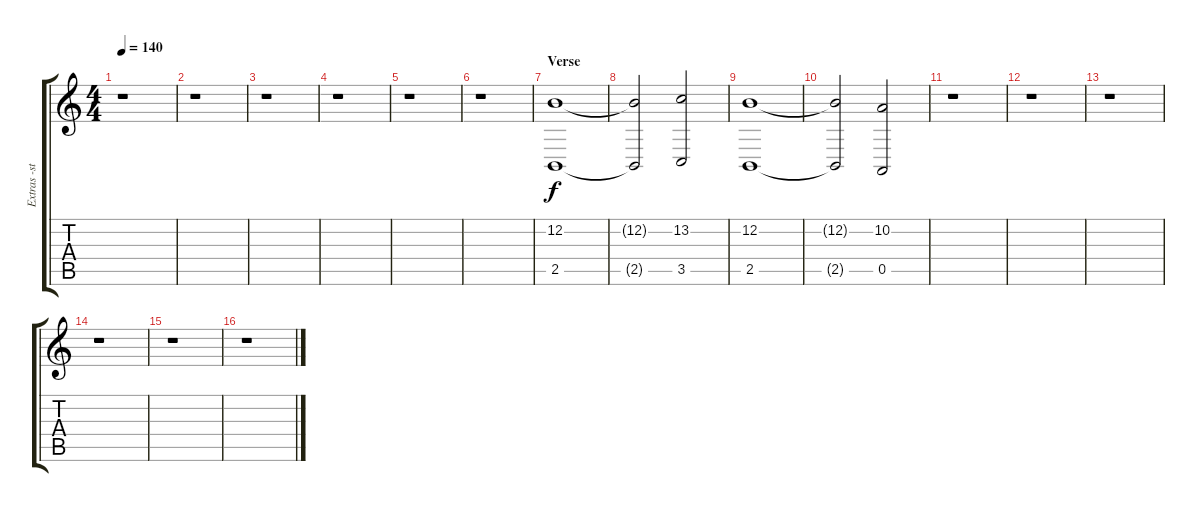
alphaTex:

\track ("Extras -strings - guitar" "Extras -st") {instrument choiraahs}
\staff {score tabs}
\tuning (E4 B3 G3 D3 A2 E2) {hide}
\ts (4 4)
\tempo 140
\clef g2
\ks c
r.1{dy f} |
r.1 |
r.1 |
r.1 |
r.1 |
r.1 |
\section ("" "Verse")
(12.2 2.5).1{volume 14 instrument stringensemble1} |
(12.2{t} 2.5{t}).2 (13.2 3.5).2 |
(12.2 2.5).1 |
(12.2{t} 2.5{t}).2 (10.2 0.5).2 |
r.1 |
r.1 |
r.1 |
r.1 |
r.1 |
r.1
